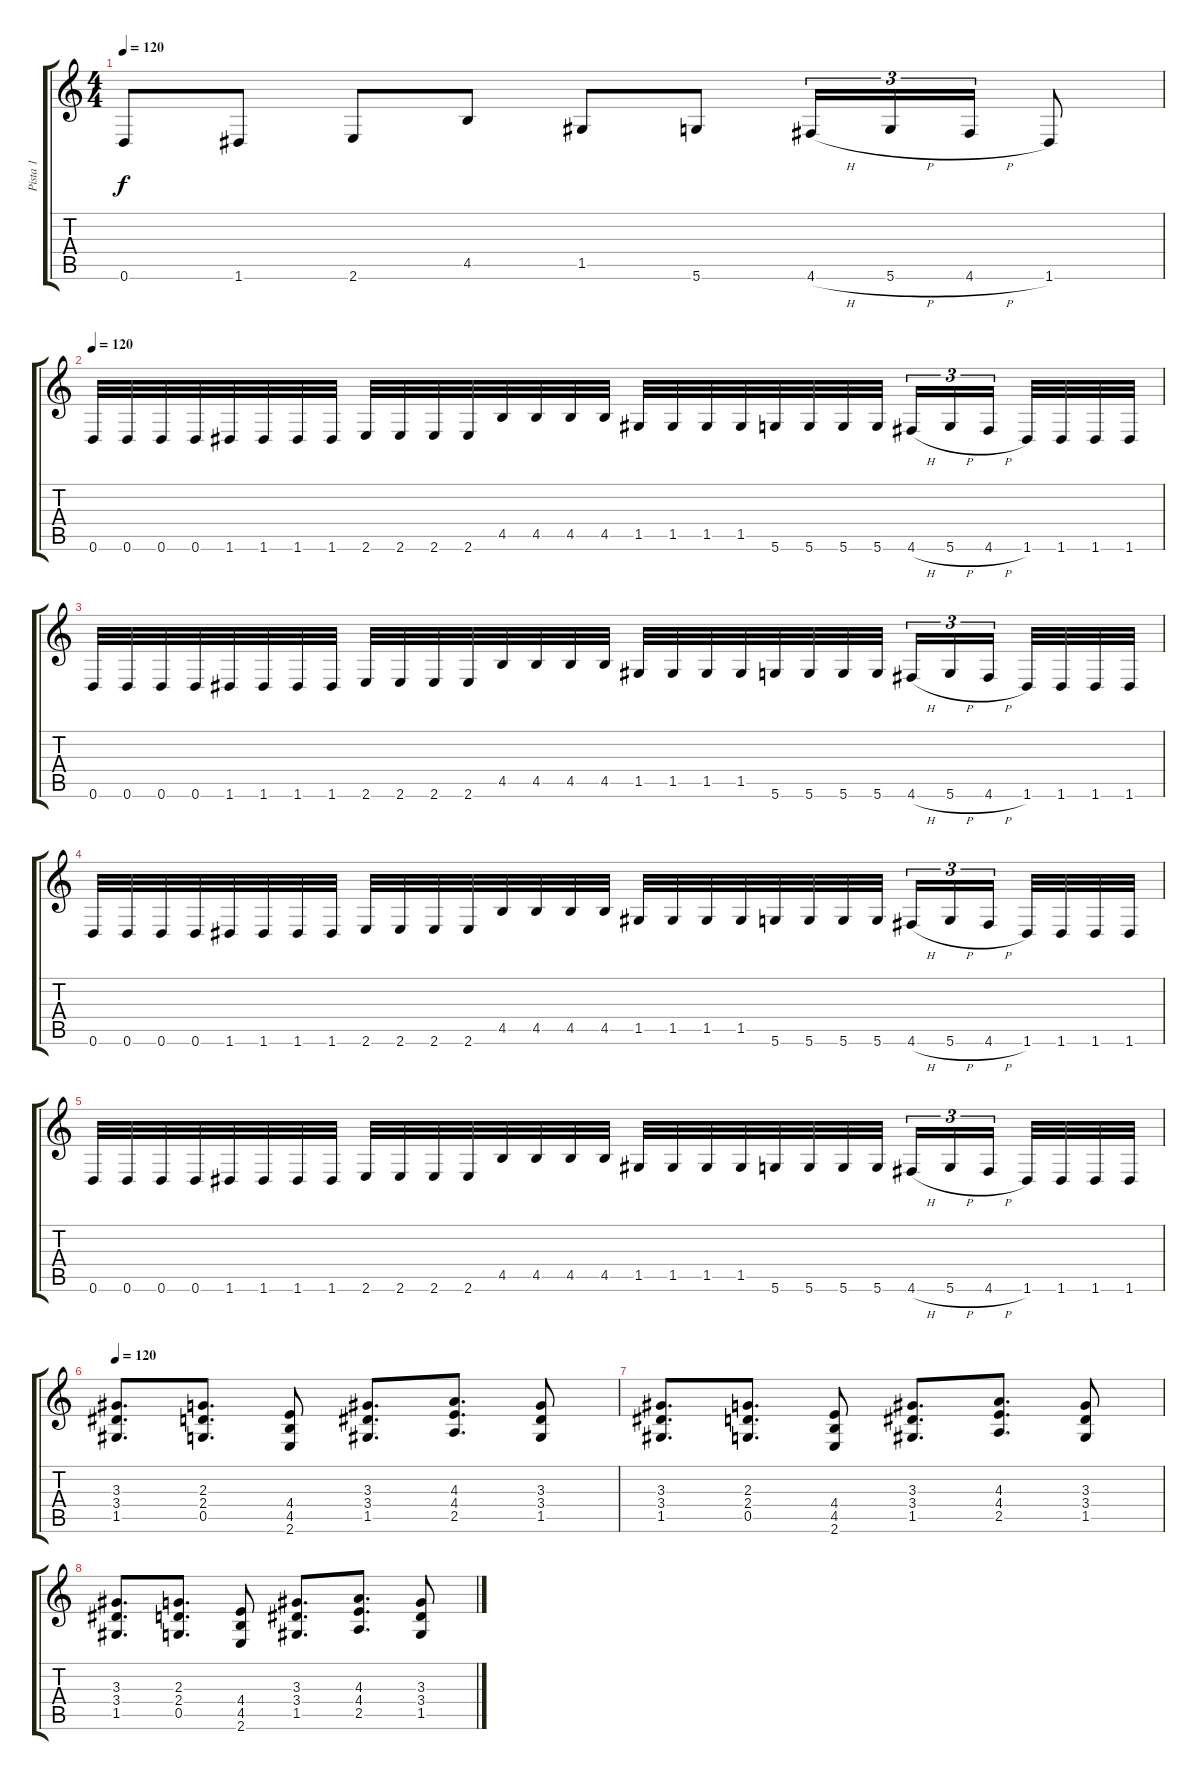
\track ("Pista 1" "Pista 1") {instrument distortionguitar}
\staff {score tabs}
\tuning (D4 A3 F3 C3 G2 D2) {hide}
\ts (4 4)
\tempo 120
\clef g2
\ks c
0.6.8{dy f} 1.6.8 2.6.8 4.5.8 1.5.8 5.6.8 4.6{h}.16{tu (3 2)} 5.6{h}.16{tu (3 2)} 4.6{h}.16{tu (3 2)} 1.6.8 |
\tempo 120
0.6.32 0.6.32 0.6.32 0.6.32 1.6.32 1.6.32 1.6.32 1.6.32 2.6.32 2.6.32 2.6.32 2.6.32 4.5.32 4.5.32 4.5.32 4.5.32 1.5.32 1.5.32 1.5.32 1.5.32 5.6.32 5.6.32 5.6.32 5.6.32 4.6{h}.16{tu (3 2)} 5.6{h}.16{tu (3 2)} 4.6{h}.16{tu (3 2) beam splitsecondary} 1.6.32 1.6.32 1.6.32 1.6.32 |
0.6.32 0.6.32 0.6.32 0.6.32 1.6.32 1.6.32 1.6.32 1.6.32 2.6.32 2.6.32 2.6.32 2.6.32 4.5.32 4.5.32 4.5.32 4.5.32 1.5.32 1.5.32 1.5.32 1.5.32 5.6.32 5.6.32 5.6.32 5.6.32 4.6{h}.16{tu (3 2)} 5.6{h}.16{tu (3 2)} 4.6{h}.16{tu (3 2) beam splitsecondary} 1.6.32 1.6.32 1.6.32 1.6.32 |
0.6.32 0.6.32 0.6.32 0.6.32 1.6.32 1.6.32 1.6.32 1.6.32 2.6.32 2.6.32 2.6.32 2.6.32 4.5.32 4.5.32 4.5.32 4.5.32 1.5.32 1.5.32 1.5.32 1.5.32 5.6.32 5.6.32 5.6.32 5.6.32 4.6{h}.16{tu (3 2)} 5.6{h}.16{tu (3 2)} 4.6{h}.16{tu (3 2) beam splitsecondary} 1.6.32 1.6.32 1.6.32 1.6.32 |
0.6.32 0.6.32 0.6.32 0.6.32 1.6.32 1.6.32 1.6.32 1.6.32 2.6.32 2.6.32 2.6.32 2.6.32 4.5.32 4.5.32 4.5.32 4.5.32 1.5.32 1.5.32 1.5.32 1.5.32 5.6.32 5.6.32 5.6.32 5.6.32 4.6{h}.16{tu (3 2)} 5.6{h}.16{tu (3 2)} 4.6{h}.16{tu (3 2) beam splitsecondary} 1.6.32 1.6.32 1.6.32 1.6.32 |
\tempo 120
(3.3 3.4 1.5).8{d} (2.3 2.4 0.5).8{d} (4.4 4.5 2.6).8 (3.3 3.4 1.5).8{d} (4.3 4.4 2.5).8{d} (3.3 3.4 1.5).8 |
(3.3 3.4 1.5).8{d} (2.3 2.4 0.5).8{d} (4.4 4.5 2.6).8 (3.3 3.4 1.5).8{d} (4.3 4.4 2.5).8{d} (3.3 3.4 1.5).8 |
(3.3 3.4 1.5).8{d} (2.3 2.4 0.5).8{d} (4.4 4.5 2.6).8 (3.3 3.4 1.5).8{d} (4.3 4.4 2.5).8{d} (3.3 3.4 1.5).8
